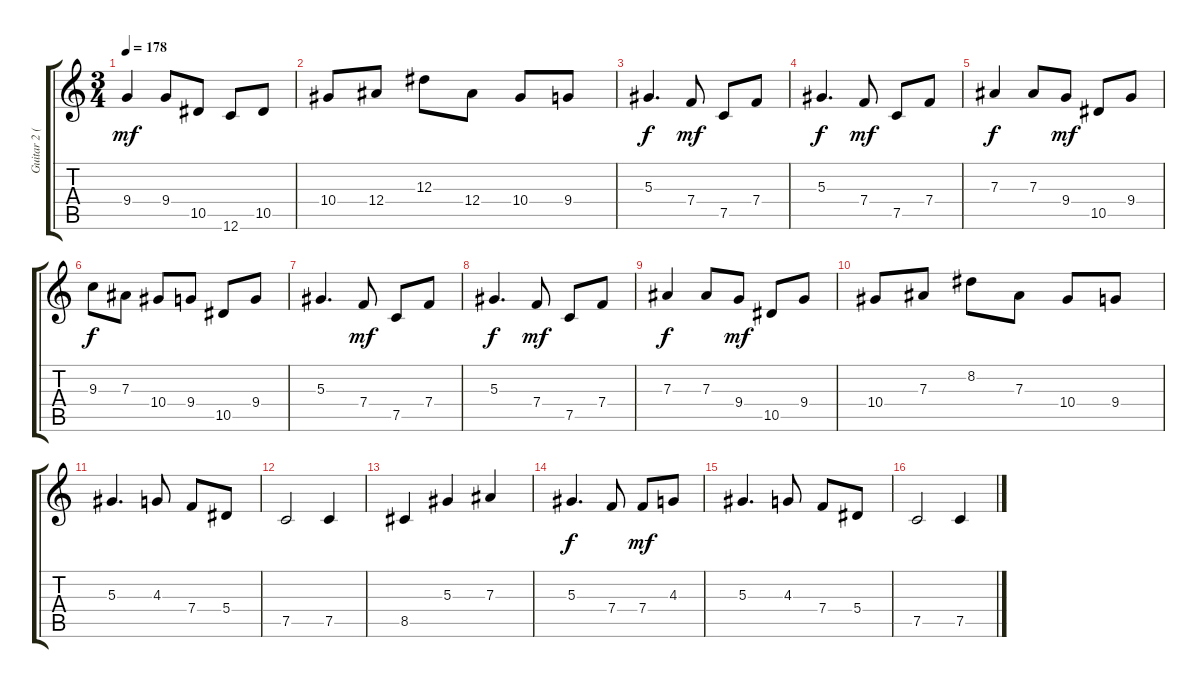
\track ("Guitar 2 (Lead)" "Guitar 2 (") {instrument distortionguitar}
\staff {score tabs}
\tuning (C4 G3 Eb3 Bb2 F2 C2) {hide}
\ts (3 4)
\tempo 178
\clef g2
\ks c
9.4.4{dy mf} 9.4.8 10.5.8 12.6.8 10.5.8 |
10.4.8 12.4.8 12.3.8 12.4.8 10.4.8 9.4.8 |
5.3.4{d dy f} 7.4.8{dy mf} 7.5.8 7.4.8 |
5.3.4{d dy f} 7.4.8{dy mf} 7.5.8 7.4.8 |
7.3.4{dy f} 7.3.8 9.4.8{dy mf} 10.5.8 9.4.8 |
9.3.8{dy f} 7.3.8 10.4.8 9.4.8 10.5.8 9.4.8 |
5.3.4{d} 7.4.8{dy mf} 7.5.8 7.4.8 |
5.3.4{d dy f} 7.4.8{dy mf} 7.5.8 7.4.8 |
7.3.4{dy f} 7.3.8 9.4.8{dy mf} 10.5.8 9.4.8 |
10.4.8 7.3.8 8.2.8 7.3.8 10.4.8 9.4.8 |
5.3.4{d} 4.3.8 7.4.8 5.4.8 |
7.5.2 7.5.4 |
8.5.4 5.3.4 7.3.4 |
5.3.4{d dy f} 7.4.8 7.4.8{dy mf} 4.3.8 |
5.3.4{d} 4.3.8 7.4.8 5.4.8 |
7.5.2 7.5.4
